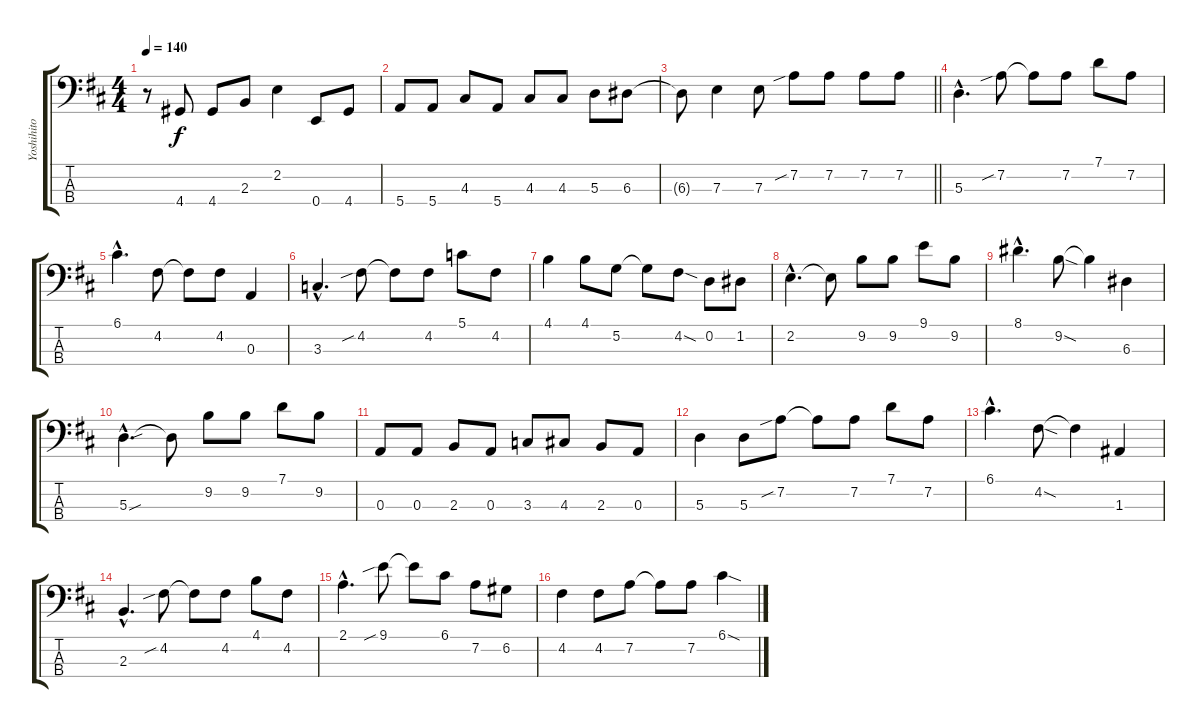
\track ("Yoshihito Onda" "Yoshihito ") {instrument electricbasspick}
\staff {score tabs}
\tuning (G2 D2 A1 E1) {hide}
\ts (4 4)
\tempo 140
\clef f4
\ks d
r.8{dy f} 4.4.8 4.4.8 2.3.8 2.2.4 0.4.8 4.4.8 |
5.4.8 5.4.8 4.3.8 5.4.8 4.3.8 4.3.8 5.3.8 6.3.8 |
\barLineRight lightlight
6.3{t}.8 7.3.4 7.3.8 7.2{sib}.8 7.2.8 7.2.8 7.2.8 |
5.3{hac}.4{d} 7.2{sib}.8 7.2{t}.8 7.2.8 7.1.8 7.2.8 |
6.1{hac}.4{d} 4.2.8 4.2{t}.8 4.2.8 0.3.4 |
3.3{hac}.4{d} 4.2{sib}.8 4.2{t}.8 4.2.8 5.1.8 4.2.8 |
4.1.4 4.1.8 5.2.8 5.2{t}.8 4.2{sod}.8 0.2.8 1.2.8 |
2.2{hac}.4{d} 2.2{t}.8 9.2.8 9.2.8 9.1.8 9.2.8 |
8.1{hac}.4{d} 9.2{sod}.8 9.2{t}.4 6.3.4 |
5.3{sou hac}.4{d} 5.3{t}.8 9.2.8 9.2.8 7.1.8 9.2.8 |
0.3.8 0.3.8 2.3.8 0.3.8 3.3.8 4.3.8 2.3.8 0.3.8 |
5.3.4 5.3.8 7.2{sib}.8 7.2{t}.8 7.2.8 7.1.8 7.2.8 |
6.1{hac}.4{d} 4.2{sod}.8 4.2{t}.4 1.3.4 |
2.3{hac}.4{d} 4.2{sib}.8 4.2{t}.8 4.2.8 4.1.8 4.2.8 |
2.1{hac}.4{d} 9.1{sib}.8 9.1{t}.8 6.1.8 7.2.8 6.2.8 |
4.2.4 4.2.8 7.2.8 7.2{t}.8 7.2.8 6.1{sod}.4
